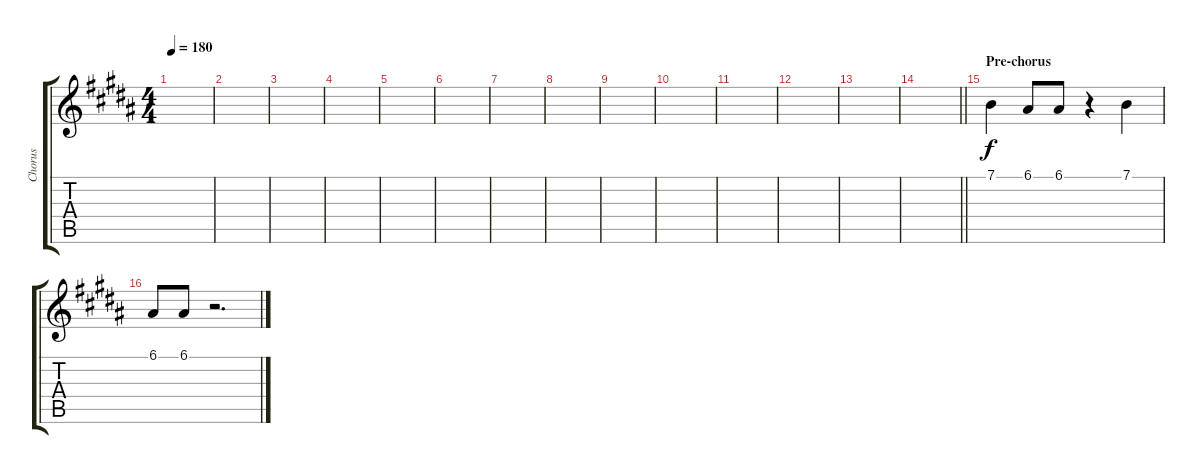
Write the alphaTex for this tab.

\track ("Chorus" "Chorus") {instrument flute}
\staff {score tabs}
\tuning (E4 B3 G3 D3 A2 E2) {hide}
\ts (4 4)
\tempo 180
\clef g2
\ks b
|
|
|
|
|
|
|
|
|
|
|
|
|
\barLineRight lightlight
|
\section ("" "Pre-chorus")
7.1.4 6.1.8 6.1.8 r.4 7.1.4 |
6.1.8 6.1.8 r.2{d}
